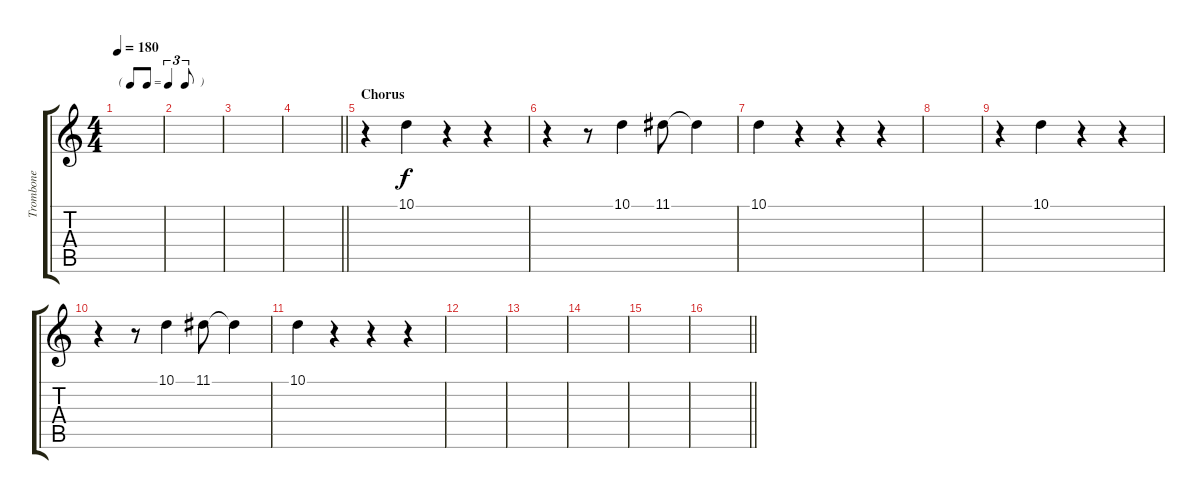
\track ("Trombone" "Trombone") {instrument trombone}
\staff {score tabs}
\tuning (E4 B3 G3 D3 A2 E2) {hide}
\ts (4 4)
\tf triplet8th
\tempo 180
\clef g2
\ks c
|
|
|
\barLineRight lightlight
|
\section ("" "Chorus")
r.4 10.1.4 r.4 r.4 |
r.4 r.8 10.1.4 11.1.8 11.1{t}.4 |
10.1.4 r.4 r.4 r.4 |
|
r.4 10.1.4 r.4 r.4 |
r.4 r.8 10.1.4 11.1.8 11.1{t}.4 |
10.1.4 r.4 r.4 r.4 |
|
|
|
|
\barLineRight lightlight
